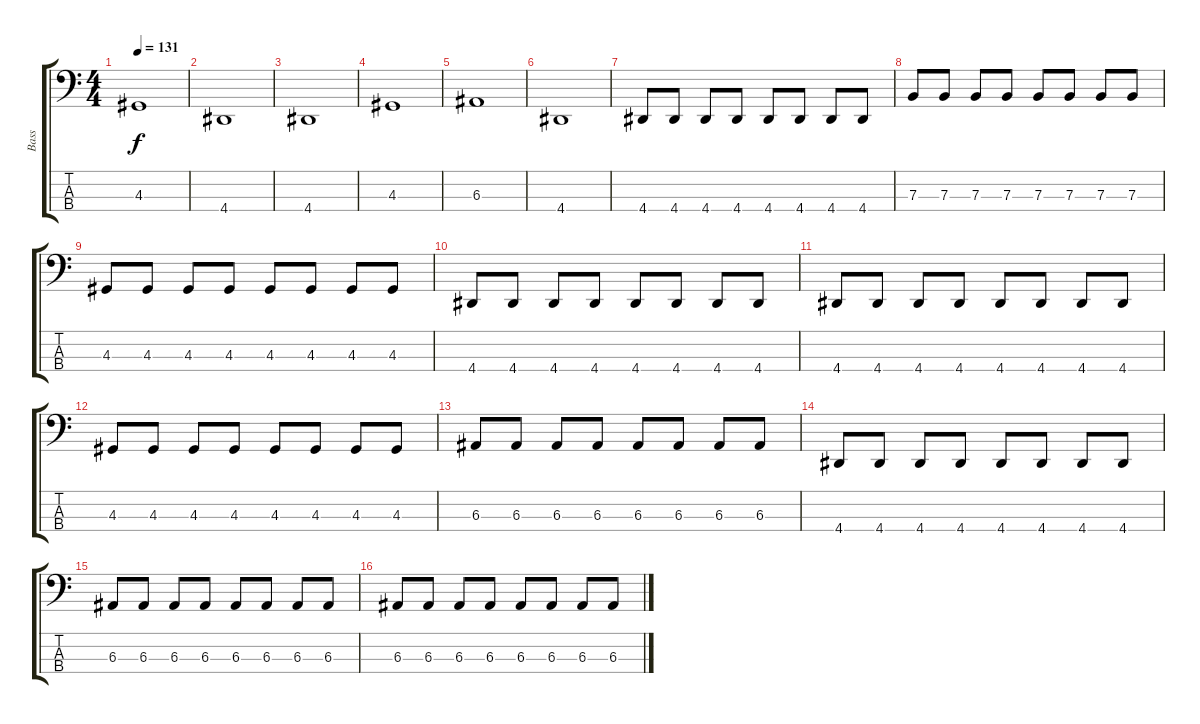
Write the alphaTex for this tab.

\track ("Bass" "Bass") {instrument electricbassfinger}
\staff {score tabs}
\tuning (D2 A1 E1 B0) {hide}
\ts (4 4)
\tempo 131
\clef f4
\ks c
4.3.1{dy f} |
4.4.1 |
4.4.1 |
4.3.1 |
6.3.1 |
4.4.1 |
4.4.8 4.4.8 4.4.8 4.4.8 4.4.8 4.4.8 4.4.8 4.4.8 |
7.3.8 7.3.8 7.3.8 7.3.8 7.3.8 7.3.8 7.3.8 7.3.8 |
4.3.8 4.3.8 4.3.8 4.3.8 4.3.8 4.3.8 4.3.8 4.3.8 |
4.4.8 4.4.8 4.4.8 4.4.8 4.4.8 4.4.8 4.4.8 4.4.8 |
4.4.8 4.4.8 4.4.8 4.4.8 4.4.8 4.4.8 4.4.8 4.4.8 |
4.3.8 4.3.8 4.3.8 4.3.8 4.3.8 4.3.8 4.3.8 4.3.8 |
6.3.8 6.3.8 6.3.8 6.3.8 6.3.8 6.3.8 6.3.8 6.3.8 |
4.4.8 4.4.8 4.4.8 4.4.8 4.4.8 4.4.8 4.4.8 4.4.8 |
6.3.8 6.3.8 6.3.8 6.3.8 6.3.8 6.3.8 6.3.8 6.3.8 |
6.3.8 6.3.8 6.3.8 6.3.8 6.3.8 6.3.8 6.3.8 6.3.8
